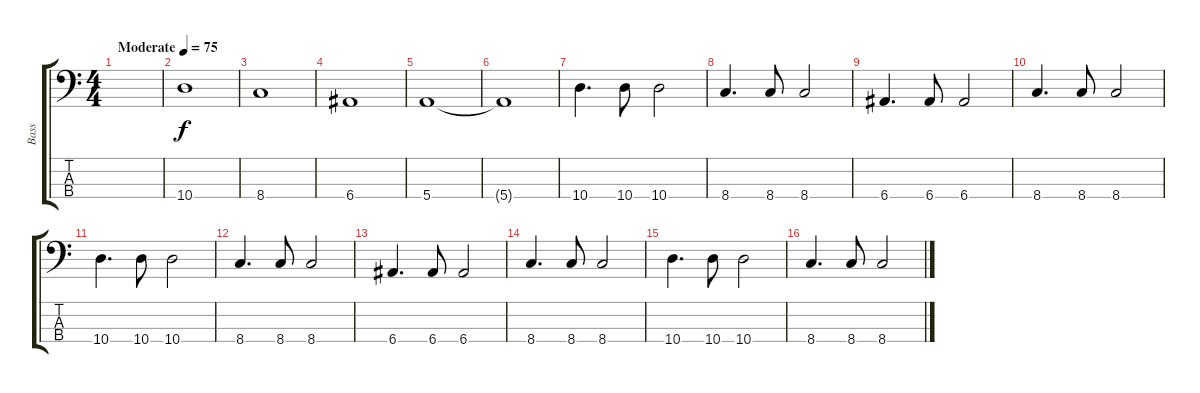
\track ("Bass" "Bass") {instrument electricbassfinger}
\staff {score tabs}
\tuning (G2 D2 A1 E1) {hide}
\ts (4 4)
\tempo (75 "Moderate")
\clef f4
\ks c
|
10.4.1 |
8.4.1 |
6.4.1 |
5.4.1 |
5.4{t}.1 |
10.4.4{d} 10.4.8 10.4.2 |
8.4.4{d} 8.4.8 8.4.2 |
6.4.4{d} 6.4.8 6.4.2 |
8.4.4{d} 8.4.8 8.4.2 |
10.4.4{d} 10.4.8 10.4.2 |
8.4.4{d} 8.4.8 8.4.2 |
6.4.4{d} 6.4.8 6.4.2 |
8.4.4{d} 8.4.8 8.4.2 |
10.4.4{d} 10.4.8 10.4.2 |
8.4.4{d} 8.4.8 8.4.2
